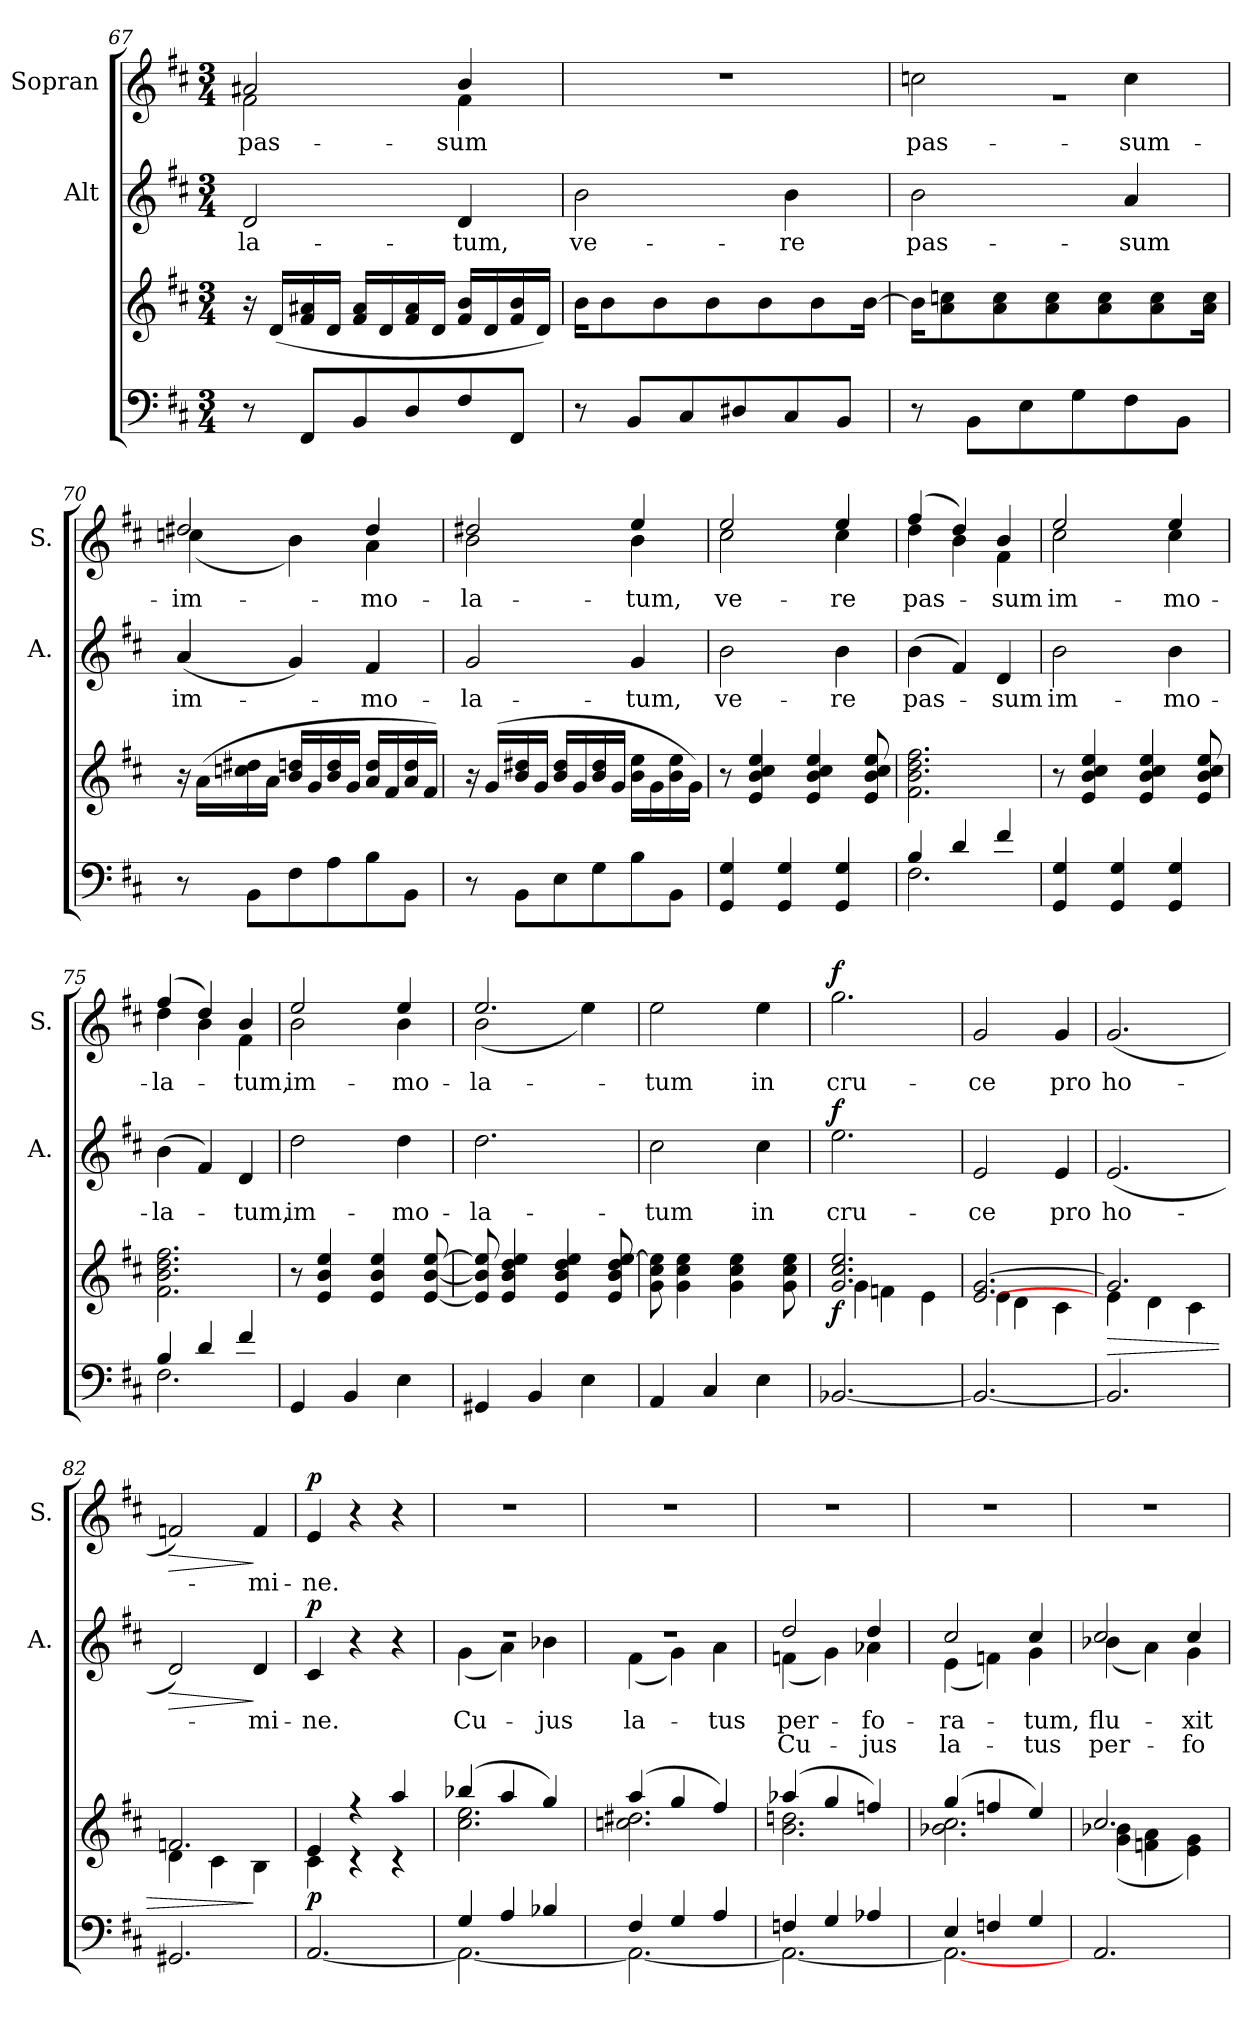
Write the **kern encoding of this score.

**kern	**kern	**dynam	**kern	**text	**text	**dynam	**kern	**text	**dynam
*part3	*part3	*part3	*part2	*part2	*part2	*part2	*part1	*part1	*part1
*staff4	*staff3	*staff3/4	*staff2	*staff2	*staff2	*staff2	*staff1	*staff1	*staff1
*	*	*	*I"Alt	*	*	*	*I"Sopran	*	*
*	*	*	*I'A.	*	*	*	*I'S.	*	*
*clefF4	*clefG2	*	*clefG2	*	*	*	*clefG2	*	*
*k[f#c#]	*k[f#c#]	*	*k[f#c#]	*	*	*	*k[f#c#]	*	*
*D:	*D:	*	*D:	*	*	*	*D:	*	*
*M3/4	*M3/4	*	*M3/4	*	*	*	*M3/4	*	*
=67	=67	=67	=67	=67	=67	=67	=67	=67	=67
!	!	!	!	!LO:LY:b	!	!	!	!LO:LY:b	!
*	*	*	*	*	*	*	*^	*	*
8r	16r	.	2d/	-la-	.	.	2a#X/	2f#\	pas-	.
.	(<16d/LL	.	.	.	.	.	.	.	.	.
8FF#/L	16f#/ 16a#X/	.	.	.	.	.	.	.	.	.
.	16d/JJ	.	.	.	.	.	.	.	.	.
8BB/	16f#/ 16a#/LL	.	.	.	.	.	.	.	.	.
.	16d/	.	.	.	.	.	.	.	.	.
8D/	16f#/ 16a#/	.	.	.	.	.	.	.	.	.
.	16d/JJ	.	.	.	.	.	.	.	.	.
!	!	!	!	!LO:LY:b	!	!	!	!	!LO:LY:b	!
8F#/	16f#/ 16b/LL	.	4d/	-tum,	.	.	4b/	4f#\	-sum	.
.	16d/	.	.	.	.	.	.	.	.	.
8FF#/J	16f#/ 16b/	.	.	.	.	.	.	.	.	.
.	16d/JJ)	.	.	.	.	.	.	.	.	.
*	*	*	*	*	*	*	*v	*v	*	*
=68	=68	=68	=68	=68	=68	=68	=68	=68	=68
!	!	!	!	!LO:LY:b	!	!	!	!	!
8r	16b\KL	.	2b\	ve-	.	.	2.r	.	.
.	8b\	.	.	.	.	.	.	.	.
8BB/L	.	.	.	.	.	.	.	.	.
.	8b\	.	.	.	.	.	.	.	.
8C#/	.	.	.	.	.	.	.	.	.
.	8b\	.	.	.	.	.	.	.	.
8D#X/	.	.	.	.	.	.	.	.	.
.	8b\	.	.	.	.	.	.	.	.
!	!	!	!	!LO:LY:b	!	!	!	!	!
8C#/	.	.	4b\	-re	.	.	.	.	.
.	8b\	.	.	.	.	.	.	.	.
8BB/J	.	.	.	.	.	.	.	.	.
.	[16b\Jk	.	.	.	.	.	.	.	.
=69	=69	=69	=69	=69	=69	=69	=69	=69	=69
*	*	*	*	*	*	*	*^	*	*
!	!	!	!	!LO:LY:b	!	!	!	!LO:N:vis=1	!LO:LY:b	!
8r	16b\KL]	.	2b\	pas-	.	.	2ccn\	2.r	pas-	.
.	8a\ 8ccn\	.	.	.	.	.	.	.	.	.
8BB\L	.	.	.	.	.	.	.	.	.	.
.	8a\ 8cc\	.	.	.	.	.	.	.	.	.
8E\	.	.	.	.	.	.	.	.	.	.
.	8a\ 8cc\	.	.	.	.	.	.	.	.	.
8G\	.	.	.	.	.	.	.	.	.	.
.	8a\ 8cc\	.	.	.	.	.	.	.	.	.
!	!	!	!	!LO:LY:b	!	!	!	!	!LO:LY:b	!
8F#\	.	.	4a/	-sum	.	.	4cc\	.	-sum-	.
.	8a\ 8cc\	.	.	.	.	.	.	.	.	.
8BB\J	.	.	.	.	.	.	.	.	.	.
.	16a\ 16cc\Jk	.	.	.	.	.	.	.	.	.
!!LO:LB:g=z	!!
=70	=70	=70	=70	=70	=70	=70	=70	=70	=70	=70
!	!	!	!	!LO:LY:b	!	!	!	!	!LO:LY:b	!
8r	16r	.	(<4a/	im-	.	.	2dd#X/	(<4ccn\	-im-	.
.	(>16a\LL	.	.	.	.	.	.	.	.	.
8BB\L	16ccn\ 16dd#X\	.	.	.	.	.	.	.	.	.
.	16a\JJ	.	.	.	.	.	.	.	.	.
8F#\	16b/ 16ddn/LL	.	4g/)	.	.	.	.	4b\)	.	.
.	16g/	.	.	.	.	.	.	.	.	.
8A\	16b/ 16dd/	.	.	.	.	.	.	.	.	.
.	16g/JJ	.	.	.	.	.	.	.	.	.
!	!	!	!	!LO:LY:b	!	!	!	!	!LO:LY:b	!
8B\	16a/ 16dd/LL	.	4f#/	-mo-	.	.	4dd#/	4a\	-mo-	.
.	16f#/	.	.	.	.	.	.	.	.	.
8BB\J	16a/ 16dd/	.	.	.	.	.	.	.	.	.
.	16f#/JJ)	.	.	.	.	.	.	.	.	.
=71	=71	=71	=71	=71	=71	=71	=71	=71	=71	=71
!	!	!	!	!LO:LY:b	!	!	!	!	!LO:LY:b	!
8r	16r	.	2g/	-la-	.	.	2dd#X/	2b\	-la-	.
.	(>16g/LL	.	.	.	.	.	.	.	.	.
8BB\L	16b/ 16dd#X/	.	.	.	.	.	.	.	.	.
.	16g/JJ	.	.	.	.	.	.	.	.	.
8E\	16b/ 16dd#/LL	.	.	.	.	.	.	.	.	.
.	16g/	.	.	.	.	.	.	.	.	.
8G\	16b/ 16dd#/	.	.	.	.	.	.	.	.	.
.	16g/JJ	.	.	.	.	.	.	.	.	.
!	!	!	!	!LO:LY:b	!	!	!	!	!LO:LY:b	!
8B\	16b\ 16ee\LL	.	4g/	-tum,	.	.	4ee/	4b\	-tum,	.
.	16g\	.	.	.	.	.	.	.	.	.
8BB\J	16b\ 16ee\	.	.	.	.	.	.	.	.	.
.	16g\JJ)	.	.	.	.	.	.	.	.	.
=72	=72	=72	=72	=72	=72	=72	=72	=72	=72	=72
!	!	!	!	!LO:LY:b	!	!	!	!	!LO:LY:b	!
4GG/ 4G/	8r	.	2b\	ve-	.	.	2ee/	2cc#\	ve-	.
.	4e/ 4b/ 4cc#/ 4ee/	.	.	.	.	.	.	.	.	.
4GG/ 4G/	.	.	.	.	.	.	.	.	.	.
.	4e/ 4b/ 4cc#/ 4ee/	.	.	.	.	.	.	.	.	.
!	!	!	!	!LO:LY:b	!	!	!	!	!LO:LY:b	!
4GG/ 4G/	.	.	4b\	-re	.	.	4ee/	4cc#\	-re	.
.	8e/ 8b/ 8cc#/ 8ee/	.	.	.	.	.	.	.	.	.
=73	=73	=73	=73	=73	=73	=73	=73	=73	=73	=73
*^	*	*	*	*	*	*	*	*	*	*
!	!	!	!	!	!LO:LY:b	!	!	!	!	!LO:LY:b	!
4B/	2.F#\	2.f#\ 2.b\ 2.dd\ 2.ff#\	.	(>4b\	pas-	.	.	(4ff#/	4dd\	pas-	.
4d/	.	.	.	4f#/)	.	.	.	4dd/)	4b\	.	.
!	!	!	!	!	!LO:LY:b	!	!	!	!	!LO:LY:b	!
4f#/	.	.	.	4d/	-sum	.	.	4b/	4f#\	-sum	.
*v	*v	*	*	*	*	*	*	*	*	*	*
=74	=74	=74	=74	=74	=74	=74	=74	=74	=74	=74
!	!	!	!	!LO:LY:b	!	!	!	!	!LO:LY:b	!
4GG/ 4G/	8r	.	2b\	im-	.	.	2ee/	2cc#\	im-	.
.	4e/ 4b/ 4cc#/ 4ee/	.	.	.	.	.	.	.	.	.
4GG/ 4G/	.	.	.	.	.	.	.	.	.	.
.	4e/ 4b/ 4cc#/ 4ee/	.	.	.	.	.	.	.	.	.
!	!	!	!	!LO:LY:b	!	!	!	!	!LO:LY:b	!
4GG/ 4G/	.	.	4b\	-mo-	.	.	4ee/	4cc#\	-mo-	.
.	8e/ 8b/ 8cc#/ 8ee/	.	.	.	.	.	.	.	.	.
!!LO:PB:g=z	!!
=75	=75	=75	=75	=75	=75	=75	=75	=75	=75	=75
*^	*	*	*	*	*	*	*	*	*	*
!	!	!	!	!	!LO:LY:b	!	!	!	!	!LO:LY:b	!
4B/	2.F#\	2.f#\ 2.b\ 2.dd\ 2.ff#\	.	(>4b\	-la-	.	.	(4ff#/	4dd\	-la-	.
4d/	.	.	.	4f#/)	.	.	.	4dd/)	4b\	.	.
!	!	!	!	!	!LO:LY:b	!	!	!	!	!LO:LY:b	!
4f#/	.	.	.	4d/	-tum,	.	.	4b/	4f#\	-tum,	.
*v	*v	*	*	*	*	*	*	*	*	*	*
=76	=76	=76	=76	=76	=76	=76	=76	=76	=76	=76
!	!	!	!	!LO:LY:b	!	!	!	!	!LO:LY:b	!
4GG/	8r	.	2dd\	im-	.	.	2ee/	2b\	im-	.
.	4e/ 4b/ 4ee/	.	.	.	.	.	.	.	.	.
4BB/	.	.	.	.	.	.	.	.	.	.
.	4e/ 4b/ 4ee/	.	.	.	.	.	.	.	.	.
!	!	!	!	!LO:LY:b	!	!	!	!	!LO:LY:b	!
4E\	.	.	4dd\	-mo-	.	.	4ee/	4b\	-mo-	.
.	[8e/ [8b/ [8ee/	.	.	.	.	.	.	.	.	.
=77	=77	=77	=77	=77	=77	=77	=77	=77	=77	=77
!	!	!	!	!LO:LY:b	!	!	!	!	!LO:LY:b	!
4GG#X/	8e/] 8b/] 8ee/]	.	2.dd\	-la-	.	.	2.ee/	(<2b\	-la-	.
.	4e/ 4b/ 4dd/ 4ee/	.	.	.	.	.	.	.	.	.
4BB/	.	.	.	.	.	.	.	.	.	.
.	4e/ 4b/ 4dd/ 4ee/	.	.	.	.	.	.	.	.	.
4E\	.	.	.	.	.	.	.	4ee\)	.	.
.	8e/ 8b/ 8dd/ [8ee/	.	.	.	.	.	.	.	.	.
*	*	*	*	*	*	*	*v	*v	*	*
=78	=78	=78	=78	=78	=78	=78	=78	=78	=78
!	!	!	!	!LO:LY:b	!	!	!	!LO:LY:b	!
4AA/	8g\ 8cc#\ 8ee\]	.	2cc#\	-tum	.	.	2ee\	-tum	.
.	4g\ 4cc#\ 4ee\	.	.	.	.	.	.	.	.
4C#/	.	.	.	.	.	.	.	.	.
.	4g\ 4cc#\ 4ee\	.	.	.	.	.	.	.	.
!	!	!	!	!LO:LY:b	!	!	!	!LO:LY:b	!
4E\	.	.	4cc#\	in	.	.	4ee\	in	.
.	8g\ 8cc#\ 8ee\	.	.	.	.	.	.	.	.
=79	=79	=79	=79	=79	=79	=79	=79	=79	=79
*	*^	*	*	*	*	*	*	*	*
!	!	!	!LO:DY:b	!	!LO:LY:b	!	!LO:DY:a	!	!LO:LY:b	!LO:DY:a
[2.BB-X/	2.g/ 2.cc#/ 2.ee/	4g\	f	2.ee\	cru-	.	f	2.gg\	cru-	f
.	.	4fn\	.	.	.	.	.	.	.	.
.	.	4e\	.	.	.	.	.	.	.	.
=80	=80	=80	=80	=80	=80	=80	=80	=80	=80	=80
!	!	!	!	!	!LO:LY:b	!	!	!	!LO:LY:b	!
2.BB-/_	[>2.e/ [>2.g/	4e\	.	2e/	-ce	.	.	2g/	-ce	.
.	.	4d\	.	.	.	.	.	.	.	.
!	!	!	!	!	!LO:LY:b	!	!	!	!LO:LY:b	!
.	.	4c#\	.	4e/	pro	.	.	4g/	pro	.
=81	=81	=81	=81	=81	=81	=81	=81	=81	=81	=81
!	!	!	!LO:HP:b	!	!LO:LY:b	!	!	!	!LO:LY:b	!
2.BB-/]	2.g/]	4e\	>	(<2.e/	ho-	.	.	(<2.g/	ho-	.
.	.	4d\	.	.	.	.	.	.	.	.
.	.	4c#\	.	.	.	.	.	.	.	.
!!LO:LB:g=z
=82	=82	=82	=82	=82	=82	=82	=82	=82	=82	=82
!	!	!	!	!	!	!	!LO:HP:b	!	!	!LO:HP:b
2.GG#X/	2.fn/	4d\	.	2d/)	.	.	>	2fn/)	.	>
.	.	4c#\	.	.	.	.	.	.	.	.
!	!	!	!	!	!LO:LY:b	!	!	!	!LO:LY:b	!
.	.	4B\	]	4d/	-mi-	.	]	4f/	-mi-	]
=83	=83	=83	=83	=83	=83	=83	=83	=83	=83	=83
!	!	!	!LO:DY:b	!	!LO:LY:b	!	!LO:DY:a	!	!LO:LY:b	!LO:DY:a
[<2.AA/	4e/	4c#\	p	4c#/	-ne.	.	p	4e/	-ne.	p
.	4rff	4rc	.	4r	.	.	.	4r	.	.
.	4aa/	4rc	.	4r	.	.	.	4r	.	.
=84	=84	=84	=84	=84	=84	=84	=84	=84	=84	=84
*^	*	*	*	*	*	*	*	*	*	*
!	!	!	!	!	!LO:N:vis=1	!LO:LY:b	!	!	!	!	!
*	*	*	*	*	*^	*	*	*	*	*	*
4G/	2.AA\_	(4bb-X/	2.cc#\ 2.ee\	.	2.rdd	(<4g\	Cu-	.	.	2.r	.	.
4A/	.	4aa/	.	.	.	4a\)	.	.	.	.	.	.
!	!	!	!	!	!	!	!LO:LY:b	!	!	!	!	!
4B-X/	.	4gg/)	.	.	.	4b-X\	-jus	.	.	.	.	.
=85	=85	=85	=85	=85	=85	=85	=85	=85	=85	=85	=85	=85
!	!	!	!	!	!LO:N:vis=1	!	!LO:LY:b	!	!	!	!	!
4F#/	2.AA\_	(4aa/	2.ccn\ 2.dd#X\	.	2.rdd	(<4f#\	la-	.	.	2.r	.	.
4G/	.	4gg/	.	.	.	4g\)	.	.	.	.	.	.
!	!	!	!	!	!	!	!LO:LY:b	!	!	!	!	!
4A/	.	4ff#/)	.	.	.	4a\	-tus	.	.	.	.	.
=86	=86	=86	=86	=86	=86	=86	=86	=86	=86	=86	=86	=86
!	!	!	!	!	!	!	!	!LO:LY:a	!	!	!	!
!	!	!	!	!	!	!	!LO:LY:b	!	!	!	!	!
4Fn/	2.AA\_	(4aa-X/	2.b\ 2.ddn\	.	2dd/	(<4fn\	per-	Cu-	.	2.r	.	.
4G/	.	4gg/	.	.	.	4g\)	.	.	.	.	.	.
!	!	!	!	!	!	!	!	!LO:LY:a	!	!	!	!
!	!	!	!	!	!	!	!LO:LY:b	!	!	!	!	!
4A-X/	.	4ffn/)	.	.	4dd/	4a-X\	-fo-	-jus	.	.	.	.
=87	=87	=87	=87	=87	=87	=87	=87	=87	=87	=87	=87	=87
!	!	!	!	!	!	!	!	!LO:LY:a	!	!	!	!
!	!	!	!	!	!	!	!LO:LY:b	!	!	!	!	!
4E/	2.AA\_	(4gg/	2.b-X\ 2.cc#\	.	2cc#/	(<4e\	-ra-	la-	.	2.r	.	.
4Fn/	.	4ffn/	.	.	.	4fn\)	.	.	.	.	.	.
!	!	!	!	!	!	!	!	!LO:LY:a	!	!	!	!
!	!	!	!	!	!	!	!LO:LY:b	!	!	!	!	!
4G/	.	4ee/)	.	.	4cc#/	4g\	-tum,	-tus	.	.	.	.
*v	*v	*	*	*	*	*	*	*	*	*	*	*
=88	=88	=88	=88	=88	=88	=88	=88	=88	=88	=88	=88
!	!	!	!	!	!	!	!LO:LY:a	!	!	!	!
!	!	!	!	!	!	!LO:LY:b	!	!	!	!	!
2.AA/	2.cc#/	(4g\ 4b-X\	.	2cc#/	(<4b-X\	flu-	per-	.	2.r	.	.
.	.	4fn\ 4a\	.	.	4a\)	.	.	.	.	.	.
!	!	!	!	!	!	!	!LO:LY:a	!	!	!	!
!	!	!	!	!	!	!LO:LY:b	!	!	!	!	!
.	.	4e\ 4g\)	.	4cc#/	4g\	-xit	-fo-	.	.	.	.
*	*v	*v	*	*	*	*	*	*	*	*	*
*	*	*	*v	*v	*	*	*	*	*	*
=	=	=	=	=	=	=	=	=	=
*-	*-	*-	*-	*-	*-	*-	*-	*-	*-
